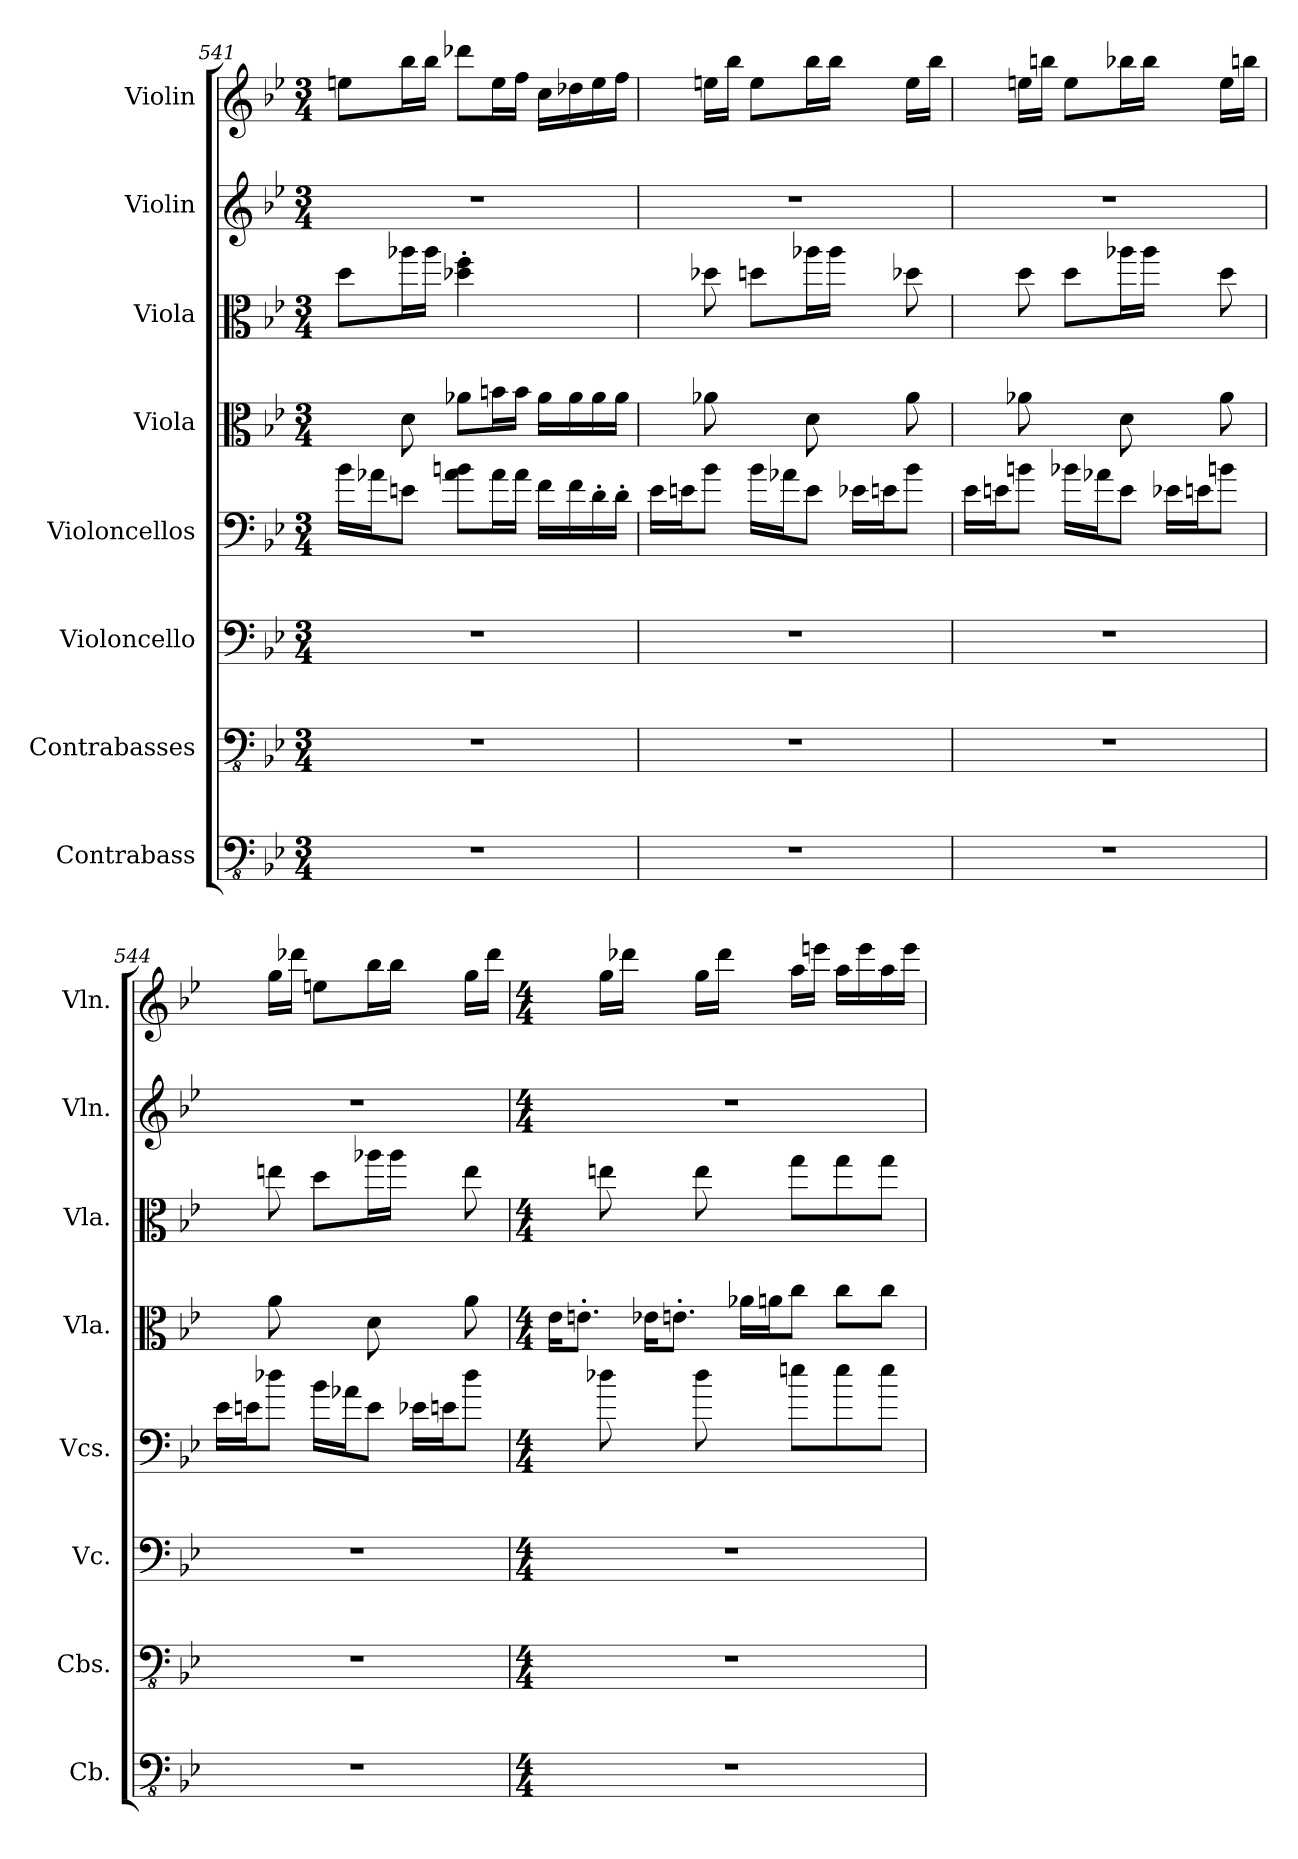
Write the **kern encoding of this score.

**kern	**kern	**kern	**kern	**kern	**kern	**kern	**kern
*part8	*part7	*part6	*part5	*part4	*part3	*part2	*part1
*staff8	*staff7	*staff6	*staff5	*staff4	*staff3	*staff2	*staff1
*I"Contrabass	*I"Contrabasses	*I"Violoncello	*I"Violoncellos	*I"Viola	*I"Viola	*I"Violin	*I"Violin
*I'Cb.	*I'Cbs.	*I'Vc.	*I'Vcs.	*I'Vla.	*I'Vla.	*I'Vln.	*I'Vln.
*clefFv4	*clefFv4	*clefF4	*clefF4	*clefC3	*clefC3	*clefG2	*clefG2
*ITrd7c12	*	*	*	*	*	*	*
*k[b-e-]	*k[b-e-]	*k[b-e-]	*k[b-e-]	*k[b-e-]	*k[b-e-]	*k[b-e-]	*k[b-e-]
*M3/4	*M3/4	*M3/4	*M3/4	*M3/4	*M3/4	*M3/4	*M3/4
=541	=541	=541	=541	=541	=541	=541	=541
2.r	2.r	2.r	16b-\LL	8ryy	8dd\L	2.r	8een\L
.	.	.	16a-X\J	.	.	.	.
.	.	.	8en\J	8d\	16aa-X\L	.	16bb-\L
.	.	.	.	.	16aa-\JJ	.	16bb-\JJ
.	.	.	8a-\ 8bn\L	8a-X\L	4dd-X\' 4ff\'	.	8ddd-X\L
.	.	.	16a-\L	16bn\L	.	.	16ee\L
.	.	.	16a-\JJ	16b\JJ	.	.	16ff\JJ
.	.	.	16f\LL	16a-\LL	4ryy	.	16cc\LL
.	.	.	16f\	16a-\	.	.	16dd-X\
.	.	.	16d'\	16a-\	.	.	16ee\
.	.	.	16d'\JJ	16a-\JJ	.	.	16ff\JJ
!!LO:PB:g=z
=542	=542	=542	=542	=542	=542	=542	=542
2.r	2.r	2.r	16e-\LL	8ryy	8ryy	2.r	8ryy
.	.	.	16en\J	.	.	.	.
.	.	.	8b-\J	8a-X\	8dd-X\	.	16een\LL
.	.	.	.	.	.	.	16bb-\JJ
.	.	.	16b-\LL	8ryy	8ddn\L	.	8ee\L
.	.	.	16a-X\J	.	.	.	.
.	.	.	8e\J	8d\	16aa-X\L	.	16bb-\L
.	.	.	.	.	16aa-\JJ	.	16bb-\JJ
.	.	.	16e-X\LL	8ryy	8ryy	.	8ryy
.	.	.	16en\J	.	.	.	.
.	.	.	8b-\J	8a-\	8dd-X\	.	16ee\LL
.	.	.	.	.	.	.	16bb-\JJ
=543	=543	=543	=543	=543	=543	=543	=543
2.r	2.r	2.r	16e-\LL	8ryy	8ryy	2.r	8ryy
.	.	.	16en\J	.	.	.	.
.	.	.	8bn\J	8a-X\	8dd\	.	16een\LL
.	.	.	.	.	.	.	16bbn\JJ
.	.	.	16b-X\LL	8ryy	8dd\L	.	8ee\L
.	.	.	16a-X\J	.	.	.	.
.	.	.	8e\J	8d\	16aa-X\L	.	16bb-X\L
.	.	.	.	.	16aa-\JJ	.	16bb-\JJ
.	.	.	16e-X\LL	8ryy	8ryy	.	8ryy
.	.	.	16en\J	.	.	.	.
.	.	.	8bn\J	8a-\	8dd\	.	16ee\LL
.	.	.	.	.	.	.	16bbn\JJ
!!LO:PB:g=z
=544	=544	=544	=544	=544	=544	=544	=544
2.r	2.r	2.r	16e-\LL	8ryy	8ryy	2.r	8ryy
.	.	.	16en\J	.	.	.	.
.	.	.	8dd-X\J	8a\	8een\	.	16gg\LL
.	.	.	.	.	.	.	16ddd-X\JJ
.	.	.	16b-\LL	8ryy	8dd\L	.	8een\L
.	.	.	16a-X\J	.	.	.	.
.	.	.	8e\J	8d\	16aa-X\L	.	16bb-\L
.	.	.	.	.	16aa-\JJ	.	16bb-\JJ
.	.	.	16e-X\LL	8ryy	8ryy	.	8ryy
.	.	.	16en\J	.	.	.	.
.	.	.	8dd-\J	8a\	8ee\	.	16gg\LL
.	.	.	.	.	.	.	16ddd-\JJ
=545	=545	=545	=545	=545	=545	=545	=545
*M4/4	*M4/4	*M4/4	*M4/4	*M4/4	*M4/4	*M4/4	*M4/4
1r	1r	1r	8ryy	16e-\KL	8ryy	1r	8ryy
.	.	.	.	8.en'\J	.	.	.
.	.	.	8dd-X\	.	8een\	.	16gg\LL
.	.	.	.	.	.	.	16ddd-X\JJ
.	.	.	8ryy	16e-X\KL	8ryy	.	8ryy
.	.	.	.	8.en'\J	.	.	.
.	.	.	8dd-\	.	8ee\	.	16gg\LL
.	.	.	.	.	.	.	16ddd-\JJ
.	.	.	8ryy	16a-X\LL	8ryy	.	8ryy
.	.	.	.	16an\J	.	.	.
.	.	.	8een\L	8cc\J	8gg\L	.	16aa\LL
.	.	.	.	.	.	.	16eeen\JJ
.	.	.	8ee\	8cc\L	8gg\	.	16aa\LL
.	.	.	.	.	.	.	16eee\
.	.	.	8ee\J	8cc\J	8gg\J	.	16aa\
.	.	.	.	.	.	.	16eee\JJ
=	=	=	=	=	=	=	=
*-	*-	*-	*-	*-	*-	*-	*-
